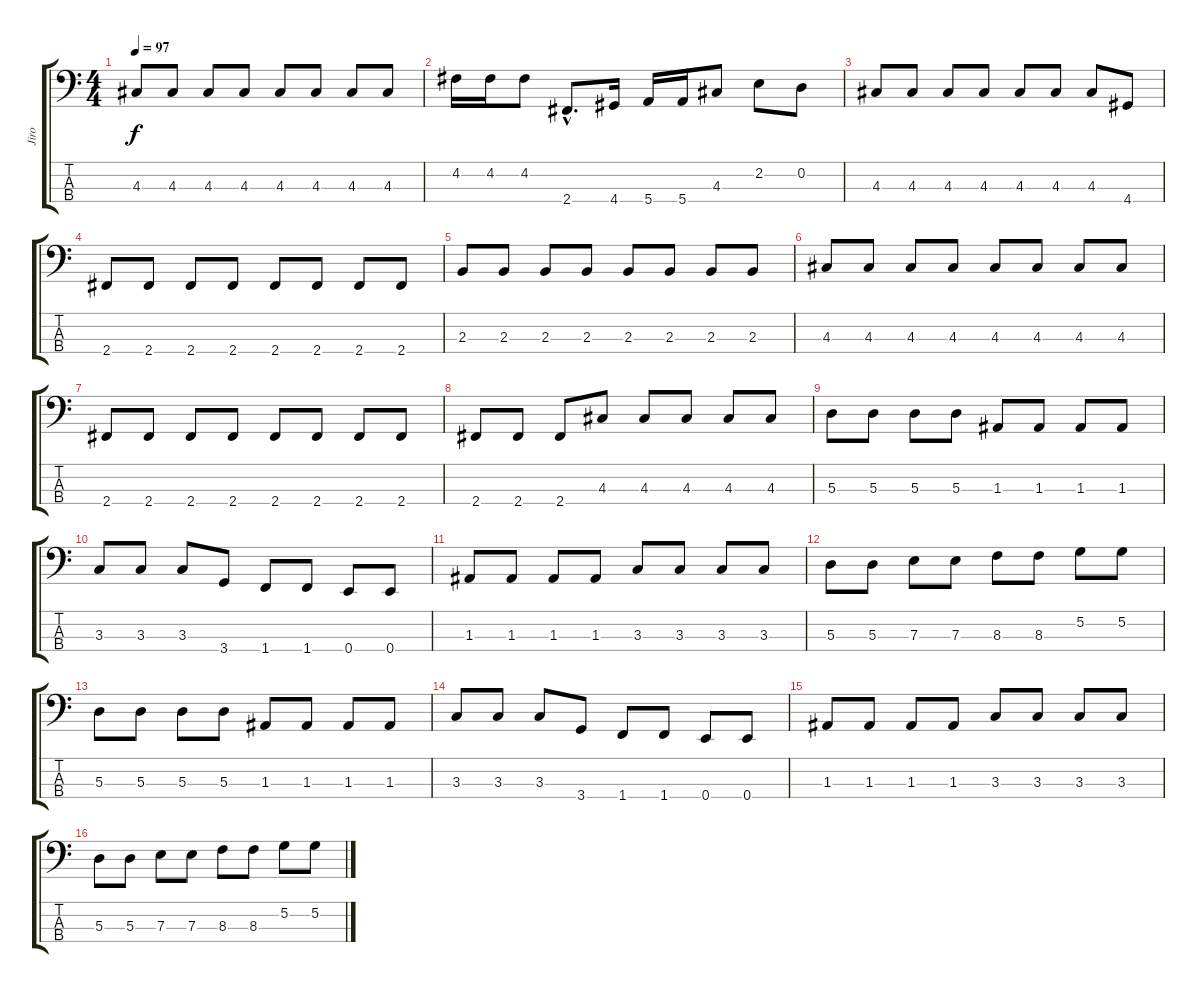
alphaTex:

\track ("Jiro" "Jiro") {instrument electricbasspick}
\staff {score tabs}
\tuning (G2 D2 A1 E1) {hide}
\ts (4 4)
\tempo 97
\clef f4
\ks c
4.3.8{dy f} 4.3.8 4.3.8 4.3.8 4.3.8 4.3.8 4.3.8 4.3.8 |
4.2.16 4.2.16 4.2.8 2.4{hac}.8{d} 4.4.16 5.4.16 5.4.16 4.3.8 2.2.8 0.2.8 |
4.3.8 4.3.8 4.3.8 4.3.8 4.3.8 4.3.8 4.3.8 4.4.8 |
2.4.8 2.4.8 2.4.8 2.4.8 2.4.8 2.4.8 2.4.8 2.4.8 |
2.3.8 2.3.8 2.3.8 2.3.8 2.3.8 2.3.8 2.3.8 2.3.8 |
4.3.8 4.3.8 4.3.8 4.3.8 4.3.8 4.3.8 4.3.8 4.3.8 |
2.4.8 2.4.8 2.4.8 2.4.8 2.4.8 2.4.8 2.4.8 2.4.8 |
2.4.8 2.4.8 2.4.8 4.3.8 4.3.8 4.3.8 4.3.8 4.3.8 |
5.3.8 5.3.8 5.3.8 5.3.8 1.3.8 1.3.8 1.3.8 1.3.8 |
3.3.8 3.3.8 3.3.8 3.4.8 1.4.8 1.4.8 0.4.8 0.4.8 |
1.3.8 1.3.8 1.3.8 1.3.8 3.3.8 3.3.8 3.3.8 3.3.8 |
5.3.8 5.3.8 7.3.8 7.3.8 8.3.8 8.3.8 5.2.8 5.2.8 |
5.3.8 5.3.8 5.3.8 5.3.8 1.3.8 1.3.8 1.3.8 1.3.8 |
3.3.8 3.3.8 3.3.8 3.4.8 1.4.8 1.4.8 0.4.8 0.4.8 |
1.3.8 1.3.8 1.3.8 1.3.8 3.3.8 3.3.8 3.3.8 3.3.8 |
5.3.8 5.3.8 7.3.8 7.3.8 8.3.8 8.3.8 5.2.8 5.2.8
